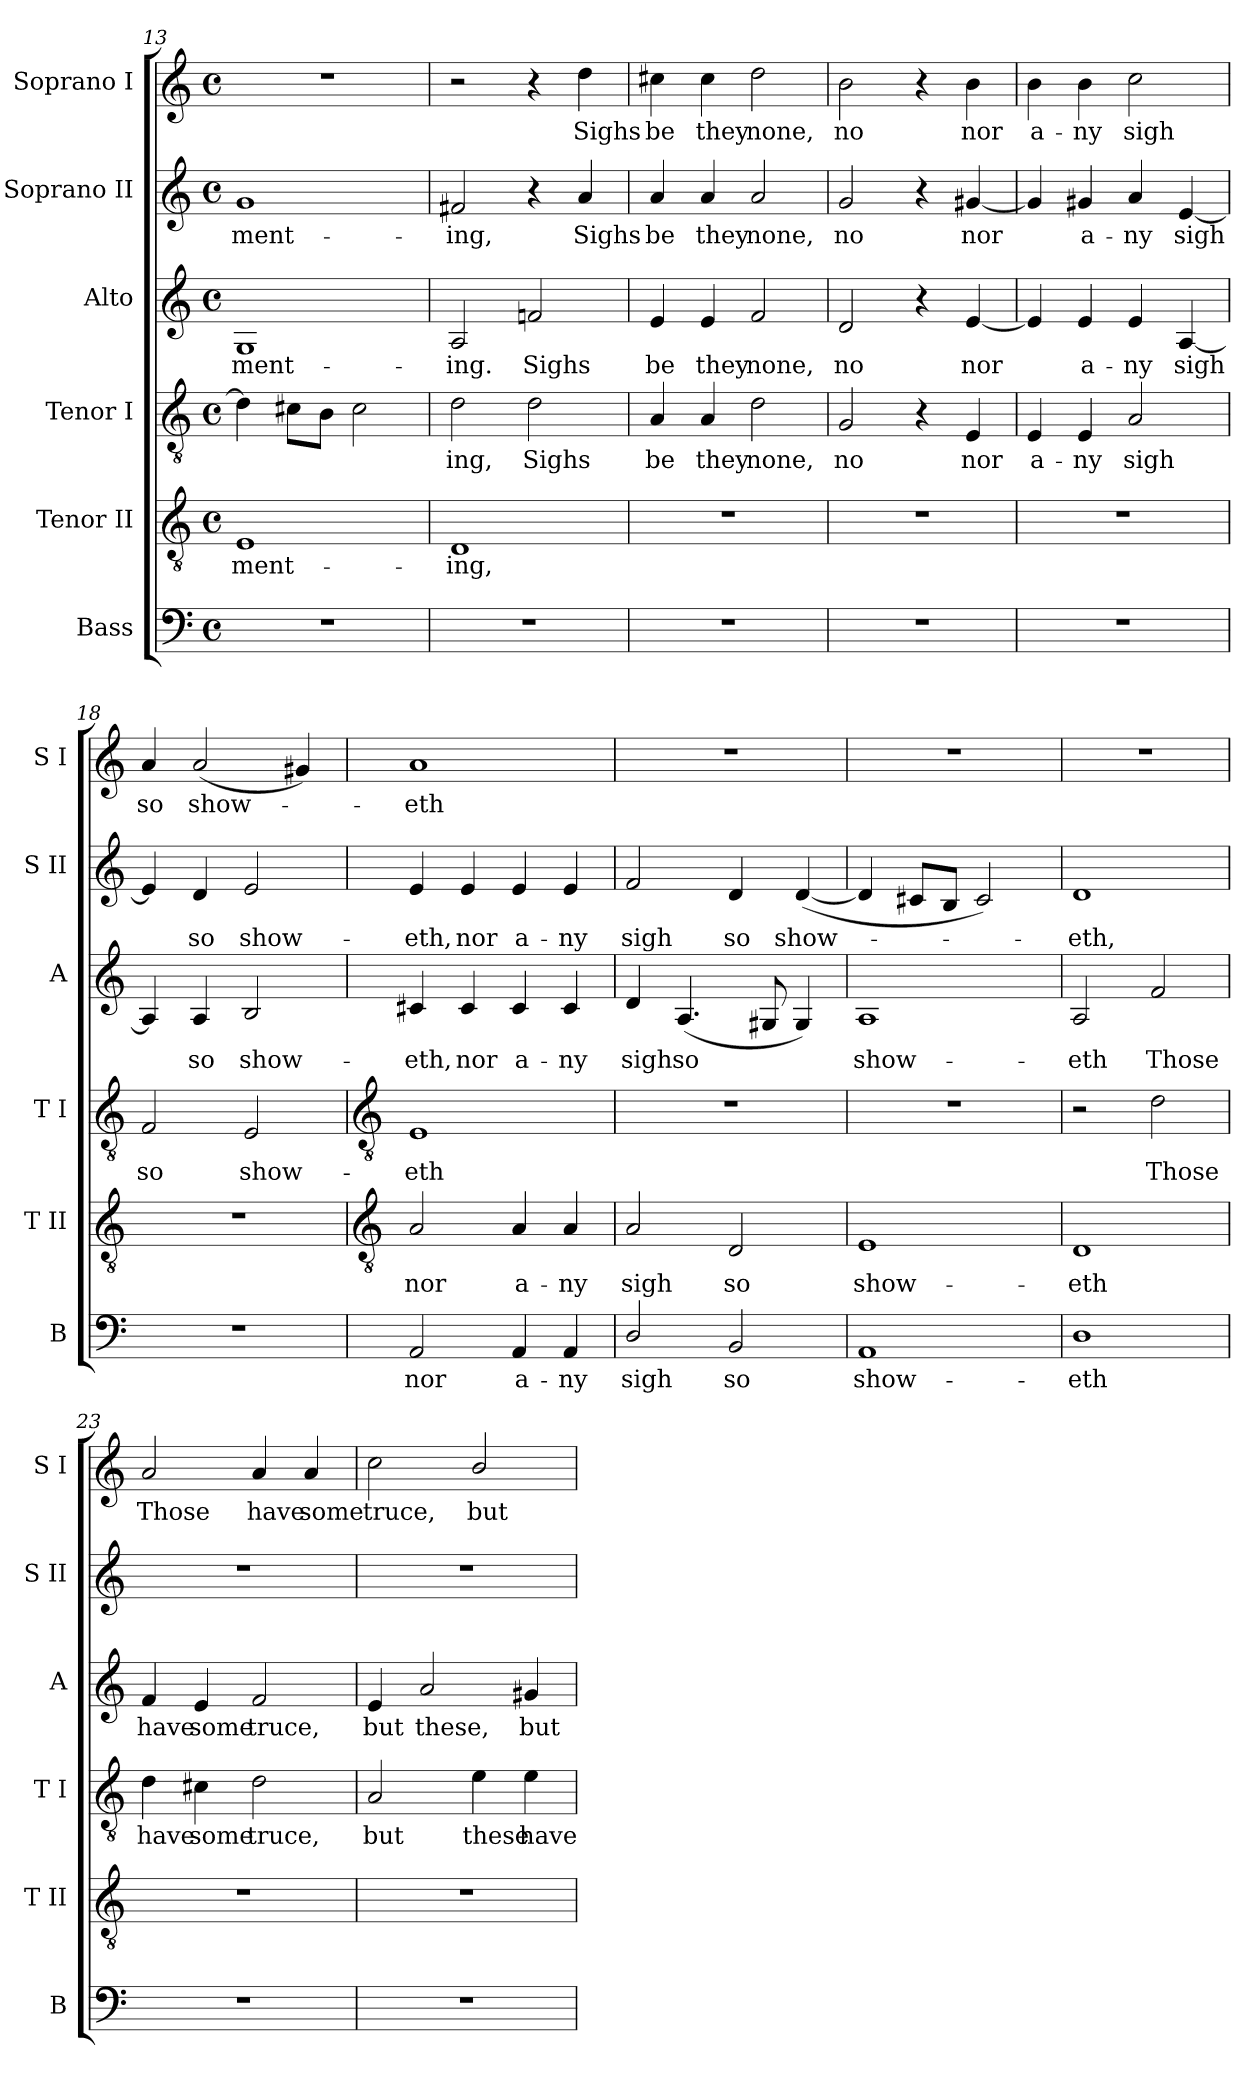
**kern	**text	**kern	**text	**kern	**text	**kern	**text	**kern	**text	**kern	**text
*part6	*part6	*part5	*part5	*part4	*part4	*part3	*part3	*part2	*part2	*part1	*part1
*staff6	*staff6	*staff5	*staff5	*staff4	*staff4	*staff3	*staff3	*staff2	*staff2	*staff1	*staff1
*I"Bass	*	*I"Tenor II	*	*I"Tenor I	*	*I"Alto	*	*I"Soprano II	*	*I"Soprano I	*
*I'B	*	*I'T II	*	*I'T I	*	*I'A	*	*I'S II	*	*I'S I	*
*clefF4	*	*clefGv2	*	*clefGv2	*	*clefG2	*	*clefG2	*	*clefG2	*
*k[]	*	*k[]	*	*k[]	*	*k[]	*	*k[]	*	*k[]	*
*C:	*	*C:	*	*C:	*	*C:	*	*C:	*	*C:	*
*M4/4	*	*M4/4	*	*M4/4	*	*M4/4	*	*M4/4	*	*M4/4	*
*met(c)	*	*met(c)	*	*met(c)	*	*met(c)	*	*met(c)	*	*met(c)	*
=13	=13	=13	=13	=13	=13	=13	=13	=13	=13	=13	=13
!	!	!	!LO:LY:b	!	!	!	!LO:LY:b	!	!LO:LY:b	!	!
1r	.	1E	-ment-	4d]	.	1G	-ment-	1g	-ment-	1r	.
.	.	.	.	8c#XL	.	.	.	.	.	.	.
.	.	.	.	8BJ	.	.	.	.	.	.	.
.	.	.	.	2c#	.	.	.	.	.	.	.
=14	=14	=14	=14	=14	=14	=14	=14	=14	=14	=14	=14
!	!	!	!LO:LY:b	!	!LO:LY:b	!	!LO:LY:b	!	!LO:LY:b	!	!
1r	.	1D	-ing,	2d	ing,	2A	-ing.	2f#X	-ing,	2r	.
!	!	!	!	!	!LO:LY:b	!	!LO:LY:b	!	!	!	!
.	.	.	.	2d	Sighs	2fn	Sighs	4r	.	4r	.
!	!	!	!	!	!	!	!	!	!LO:LY:b	!	!LO:LY:b
.	.	.	.	.	.	.	.	4a	Sighs	4dd	Sighs
=15	=15	=15	=15	=15	=15	=15	=15	=15	=15	=15	=15
!	!	!	!	!	!LO:LY:b	!	!LO:LY:b	!	!LO:LY:b	!	!LO:LY:b
1r	.	1r	.	4A	be	4e	be	4a	be	4cc#X	be
!	!	!	!	!	!LO:LY:b	!	!LO:LY:b	!	!LO:LY:b	!	!LO:LY:b
.	.	.	.	4A	they	4e	they	4a	they	4cc#	they
!	!	!	!	!	!LO:LY:b	!	!LO:LY:b	!	!LO:LY:b	!	!LO:LY:b
.	.	.	.	2d	none,	2f	none,	2a	none,	2dd	none,
=16	=16	=16	=16	=16	=16	=16	=16	=16	=16	=16	=16
!	!	!	!	!	!LO:LY:b	!	!LO:LY:b	!	!LO:LY:b	!	!LO:LY:b
1r	.	1r	.	2G	no	2d	no	2g	no	2b	no
.	.	.	.	4r	.	4r	.	4r	.	4r	.
!	!	!	!	!	!LO:LY:b	!	!LO:LY:b	!	!LO:LY:b	!	!LO:LY:b
.	.	.	.	4E	nor	[4e	nor	[4g#X	nor	4b	nor
=17	=17	=17	=17	=17	=17	=17	=17	=17	=17	=17	=17
!	!	!	!	!	!LO:LY:b	!	!	!	!	!	!LO:LY:b
1r	.	1r	.	4E	a-	4e]	.	4g#]	.	4b	a-
!	!	!	!	!	!LO:LY:b	!	!LO:LY:b	!	!LO:LY:b	!	!LO:LY:b
.	.	.	.	4E	-ny	4e	a-	4g#	a-	4b	-ny
!	!	!	!	!	!LO:LY:b	!	!LO:LY:b	!	!LO:LY:b	!	!LO:LY:b
.	.	.	.	2A	sigh	4e	-ny	4a	-ny	2cc	sigh
!	!	!	!	!	!	!	!LO:LY:b	!	!LO:LY:b	!	!
.	.	.	.	.	.	[4A	sigh	[4e	sigh	.	.
=18	=18	=18	=18	=18	=18	=18	=18	=18	=18	=18	=18
!	!	!	!	!	!LO:LY:b	!	!	!	!	!	!LO:LY:b
1r	.	1r	.	2F	so	4A]	.	4e]	.	4a	so
!	!	!	!	!	!	!	!LO:LY:b	!	!LO:LY:b	!	!LO:LY:b
.	.	.	.	.	.	4A	so	4d	so	(<2a	show-
!	!	!	!	!	!LO:LY:b	!	!LO:LY:b	!	!LO:LY:b	!	!
.	.	.	.	2E	show-	2B	show-	2e	show-	.	.
.	.	.	.	.	.	.	.	.	.	4g#X)	.
!!LO:LB:g=z
=19	=19	=19	=19	=19	=19	=19	=19	=19	=19	=19	=19
*	*	*clefGv2	*	*clefGv2	*	*	*	*	*	*	*
!	!LO:LY:b	!	!LO:LY:b	!	!LO:LY:b	!	!LO:LY:b	!	!LO:LY:b	!	!LO:LY:b
2AA	nor	2A	nor	1E	-eth	4c#X	-eth,	4e	-eth,	1a	eth
!	!	!	!	!	!	!	!LO:LY:b	!	!LO:LY:b	!	!
.	.	.	.	.	.	4c#	nor	4e	nor	.	.
!	!LO:LY:b	!	!LO:LY:b	!	!	!	!LO:LY:b	!	!LO:LY:b	!	!
4AA	a-	4A	a-	.	.	4c#	a-	4e	a-	.	.
!	!LO:LY:b	!	!LO:LY:b	!	!	!	!LO:LY:b	!	!LO:LY:b	!	!
4AA	-ny	4A	-ny	.	.	4c#	-ny	4e	-ny	.	.
=20	=20	=20	=20	=20	=20	=20	=20	=20	=20	=20	=20
!	!LO:LY:b	!	!LO:LY:b	!	!	!	!LO:LY:b	!	!LO:LY:b	!	!
2D/	sigh	2A	sigh	1r	.	4d	sigh	2f	sigh	1r	.
!	!	!	!	!	!	!	!LO:LY:b	!	!	!	!
.	.	.	.	.	.	(<4.A	so	.	.	.	.
!	!LO:LY:b	!	!LO:LY:b	!	!	!	!	!	!LO:LY:b	!	!
2BB	so	2D	so	.	.	.	.	4d	so	.	.
.	.	.	.	.	.	8G#X	.	.	.	.	.
!	!	!	!	!	!	!	!	!	!LO:LY:b	!	!
.	.	.	.	.	.	4G#)	.	(<[4d	show-	.	.
=21	=21	=21	=21	=21	=21	=21	=21	=21	=21	=21	=21
!	!LO:LY:b	!	!LO:LY:b	!	!	!	!LO:LY:b	!	!	!	!
1AA	show-	1E	show-	1r	.	1A	show-	4d]	.	1r	.
.	.	.	.	.	.	.	.	8c#XL	.	.	.
.	.	.	.	.	.	.	.	8BJ	.	.	.
.	.	.	.	.	.	.	.	2c#)	.	.	.
=22	=22	=22	=22	=22	=22	=22	=22	=22	=22	=22	=22
!	!LO:LY:b	!	!LO:LY:b	!	!	!	!LO:LY:b	!	!LO:LY:b	!	!
1D	-eth	1D	-eth	2r	.	2A	-eth	1d	eth,	1r	.
!	!	!	!	!	!LO:LY:b	!	!LO:LY:b	!	!	!	!
.	.	.	.	2d	Those	2f	Those	.	.	.	.
=23	=23	=23	=23	=23	=23	=23	=23	=23	=23	=23	=23
!	!	!	!	!	!LO:LY:b	!	!LO:LY:b	!	!	!	!LO:LY:b
1r	.	1r	.	4d	have	4f	have	1r	.	2a	Those
!	!	!	!	!	!LO:LY:b	!	!LO:LY:b	!	!	!	!
.	.	.	.	4c#X	some	4e	some	.	.	.	.
!	!	!	!	!	!LO:LY:b	!	!LO:LY:b	!	!	!	!LO:LY:b
.	.	.	.	2d	truce,	2f	truce,	.	.	4a	have
!	!	!	!	!	!	!	!	!	!	!	!LO:LY:b
.	.	.	.	.	.	.	.	.	.	4a	some
=24	=24	=24	=24	=24	=24	=24	=24	=24	=24	=24	=24
!	!	!	!	!	!LO:LY:b	!	!LO:LY:b	!	!	!	!LO:LY:b
1r	.	1r	.	2A	but	4e	but	1r	.	2cc	truce,
!	!	!	!	!	!	!	!LO:LY:b	!	!	!	!
.	.	.	.	.	.	2a	these,	.	.	.	.
!	!	!	!	!	!LO:LY:b	!	!	!	!	!	!LO:LY:b
.	.	.	.	4e	these	.	.	.	.	2b/	but
!	!	!	!	!	!LO:LY:b	!	!LO:LY:b	!	!	!	!
.	.	.	.	4e	have	4g#X	but	.	.	.	.
=	=	=	=	=	=	=	=	=	=	=	=
*-	*-	*-	*-	*-	*-	*-	*-	*-	*-	*-	*-
